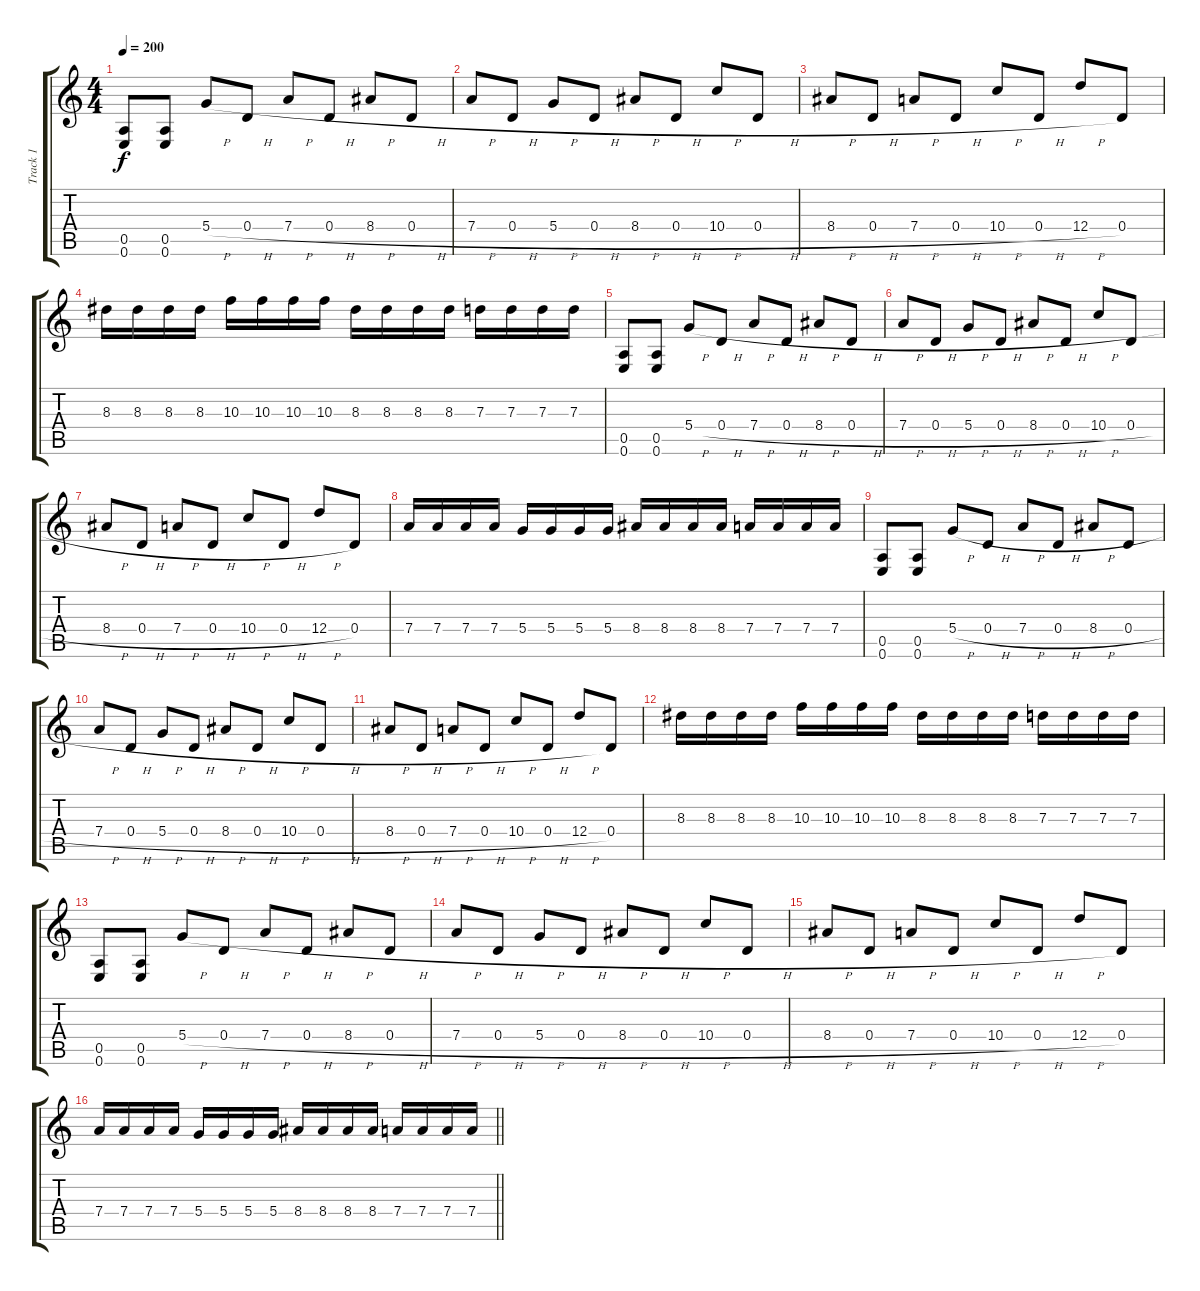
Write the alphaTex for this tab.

\track ("Track 1" "Track 1") {instrument acousticguitarsteel}
\staff {score tabs}
\tuning (E4 B3 G3 D3 A2 E2) {hide}
\ts (4 4)
\tempo 200
\clef g2
\ks c
(0.5 0.6).8{dy f} (0.5 0.6).8 5.4{h}.8 0.4{h}.8 7.4{h}.8 0.4{h}.8 8.4{h}.8 0.4{h}.8 |
7.4{h}.8 0.4{h}.8 5.4{h}.8 0.4{h}.8 8.4{h}.8 0.4{h}.8 10.4{h}.8 0.4{h}.8 |
8.4{h}.8 0.4{h}.8 7.4{h}.8 0.4{h}.8 10.4{h}.8 0.4{h}.8 12.4{h}.8 0.4.8 |
8.3.16 8.3.16 8.3.16 8.3.16 10.3.16 10.3.16 10.3.16 10.3.16 8.3.16 8.3.16 8.3.16 8.3.16 7.3.16 7.3.16 7.3.16 7.3.16 |
(0.5 0.6).8 (0.5 0.6).8 5.4{h}.8 0.4{h}.8 7.4{h}.8 0.4{h}.8 8.4{h}.8 0.4{h}.8 |
7.4{h}.8 0.4{h}.8 5.4{h}.8 0.4{h}.8 8.4{h}.8 0.4{h}.8 10.4{h}.8 0.4{h}.8 |
8.4{h}.8 0.4{h}.8 7.4{h}.8 0.4{h}.8 10.4{h}.8 0.4{h}.8 12.4{h}.8 0.4.8 |
7.4.16 7.4.16 7.4.16 7.4.16 5.4.16 5.4.16 5.4.16 5.4.16 8.4.16 8.4.16 8.4.16 8.4.16 7.4.16 7.4.16 7.4.16 7.4.16 |
(0.5 0.6).8 (0.5 0.6).8 5.4{h}.8 0.4{h}.8 7.4{h}.8 0.4{h}.8 8.4{h}.8 0.4{h}.8 |
7.4{h}.8 0.4{h}.8 5.4{h}.8 0.4{h}.8 8.4{h}.8 0.4{h}.8 10.4{h}.8 0.4{h}.8 |
8.4{h}.8 0.4{h}.8 7.4{h}.8 0.4{h}.8 10.4{h}.8 0.4{h}.8 12.4{h}.8 0.4.8 |
8.3.16 8.3.16 8.3.16 8.3.16 10.3.16 10.3.16 10.3.16 10.3.16 8.3.16 8.3.16 8.3.16 8.3.16 7.3.16 7.3.16 7.3.16 7.3.16 |
(0.5 0.6).8 (0.5 0.6).8 5.4{h}.8 0.4{h}.8 7.4{h}.8 0.4{h}.8 8.4{h}.8 0.4{h}.8 |
7.4{h}.8 0.4{h}.8 5.4{h}.8 0.4{h}.8 8.4{h}.8 0.4{h}.8 10.4{h}.8 0.4{h}.8 |
8.4{h}.8 0.4{h}.8 7.4{h}.8 0.4{h}.8 10.4{h}.8 0.4{h}.8 12.4{h}.8 0.4.8 |
\barLineRight lightlight
7.4.16 7.4.16 7.4.16 7.4.16 5.4.16 5.4.16 5.4.16 5.4.16 8.4.16 8.4.16 8.4.16 8.4.16 7.4.16 7.4.16 7.4.16 7.4.16
